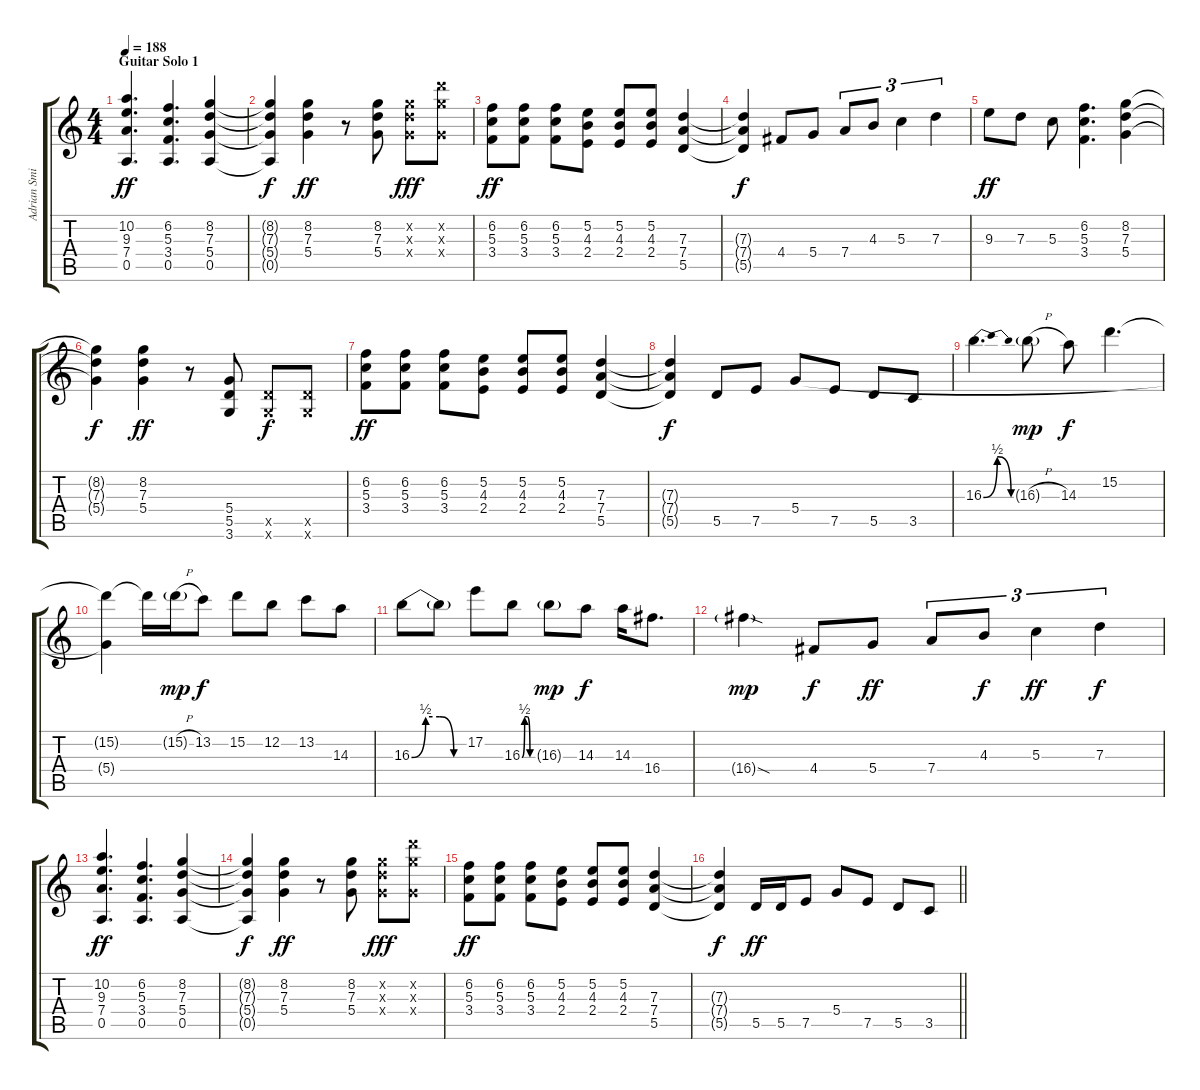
\track ("Adrian Smith" "Adrian Smi") {instrument distortionguitar}
\staff {score tabs}
\tuning (E4 B3 G3 D3 A2 E2) {hide}
\ts (4 4)
\section ("" "Guitar Solo 1")
\tempo 188
\clef g2
\ks c
(10.2 9.3 7.4 0.5).4{d dy ff} (6.2 5.3 3.4 0.5).4{d} (8.2 7.3 5.4 0.5).4 |
(8.2{t} 7.3{t} 5.4{t} 0.5{t}).4{dy f} (8.2 7.3 5.4).4{dy ff} r.8 (8.2 7.3 5.4).8 (8.2{x} 7.3{x} 5.4{x}).8{dy fff} (15.2{x} 0.3{x} 17.4{x}).8 |
(6.2 5.3 3.4).8{dy ff} (6.2 5.3 3.4).8 (6.2 5.3 3.4).8 (5.2 4.3 2.4).8 (5.2 4.3 2.4).8 (5.2 4.3 2.4).8 (7.3 7.4 5.5).4 |
(7.3{t} 7.4{t} 5.5{t}).4{dy f} 4.4.8 5.4.8 7.4.8{tu (3 2)} 4.3.8{tu (3 2)} 5.3.4{tu (3 2)} 7.3.4{tu (3 2)} |
9.3.8{dy ff} 7.3.8 5.3.8 (6.2 5.3 3.4).4{d} (8.2 7.3 5.4).4 |
(8.2{t} 7.3{t} 5.4{t}).4{dy f} (8.2 7.3 5.4).4{dy ff} r.8 (5.4 5.5 3.6).8 (5.5{x} 3.6{x}).8{dy f} (5.5{x} 3.6{x}).8 |
(6.2 5.3 3.4).8{dy ff} (6.2 5.3 3.4).8 (6.2 5.3 3.4).8 (5.2 4.3 2.4).8 (5.2 4.3 2.4).8 (5.2 4.3 2.4).8 (7.3 7.4 5.5).4 |
(7.3{t} 7.4{t} 5.5{t}).4{dy f} 5.5.8 7.5.8 5.4.8 7.5.8 5.5.8 3.5.8 |
16.3{be (bendrelease 0 0 15 2 30 2 60 0)}.4{d} 16.3{h g}.8{dy mp} 14.3.8{dy f} 15.2.4{d} |
(15.2{t} 5.4{t}).4 15.2{t}.16 15.2{h g}.16{dy mp} 13.2.8{dy f} 15.2.8 12.2.8 13.2.8 14.3.8 |
16.3{be (custom 0 0 15 2 30 2 45 0 60 0)}.8 16.3{t}.8 17.2.8 16.3{be (custom 0 0 15 2 30 2 45 0 60 0)}.8 16.3{g}.8{dy mp} 14.3.8{dy f} 14.3.16 16.4.8{d} |
16.4{sod g}.4{dy mp} 4.4.8{dy f} 5.4.8{dy ff} 7.4.8{tu (3 2)} 4.3.8{tu (3 2) dy f} 5.3.4{tu (3 2) dy ff} 7.3.4{tu (3 2) dy f} |
(10.2 9.3 7.4 0.5).4{d dy ff} (6.2 5.3 3.4 0.5).4{d} (8.2 7.3 5.4 0.5).4 |
(8.2{t} 7.3{t} 5.4{t} 0.5{t}).4{dy f} (8.2 7.3 5.4).4{dy ff} r.8 (8.2 7.3 5.4).8 (8.2{x} 7.3{x} 5.4{x}).8{dy fff} (15.2{x} 0.3{x} 17.4{x}).8 |
(6.2 5.3 3.4).8{dy ff} (6.2 5.3 3.4).8 (6.2 5.3 3.4).8 (5.2 4.3 2.4).8 (5.2 4.3 2.4).8 (5.2 4.3 2.4).8 (7.3 7.4 5.5).4 |
\barLineRight lightlight
(7.3{t} 7.4{t} 5.5{t}).4{dy f} 5.5.16{dy ff} 5.5.16 7.5.8 5.4.8 7.5.8 5.5.8 3.5.8
